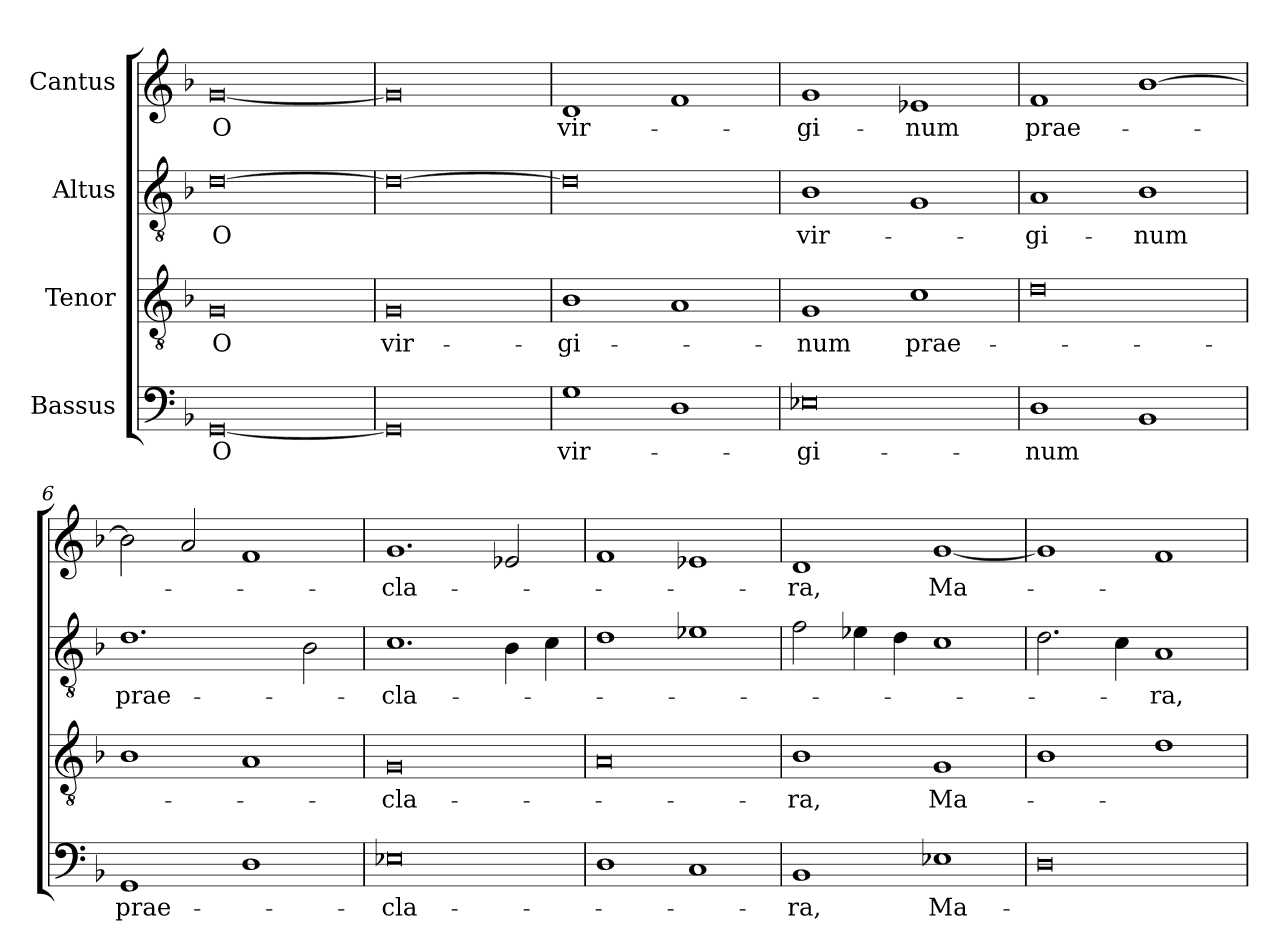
**kern	**text	**kern	**text	**kern	**text	**kern	**text
*part4	*part4	*part3	*part3	*part2	*part2	*part1	*part1
*staff4	*staff4	*staff3	*staff3	*staff2	*staff2	*staff1	*staff1
*I"Bassus	*	*I"Tenor	*	*I"Altus	*	*I"Cantus	*
*clefF4	*	*clefGv2	*	*clefGv2	*	*clefG2	*
*k[b-]	*	*k[b-]	*	*k[b-]	*	*k[b-]	*
*F:	*	*F:	*	*F:	*	*F:	*
=1	=1	=1	=1	=1	=1	=1	=1
[0GG/	O	0G/	O	[0d\	O	[0g/	O
=2	=2	=2	=2	=2	=2	=2	=2
0GG/]	.	0G/	vir-	0d\_	.	0g/]	.
=3	=3	=3	=3	=3	=3	=3	=3
1G\	vir-	1B-\	-gi-	0d\]	.	1d/	vir-
1D\	.	1A/	.	.	.	1f/	.
=4	=4	=4	=4	=4	=4	=4	=4
0E-X\	-gi-	1G/	-num	1B-\	vir-	1g/	-gi-
.	.	1c\	prae-	1G/	.	1e-X/	-num
=5	=5	=5	=5	=5	=5	=5	=5
1D\	-num	0d\	.	1A/	-gi-	1f/	prae-
1BB-/	.	.	.	1B-\	-num	[1b-\	.
=6	=6	=6	=6	=6	=6	=6	=6
1GG/	prae-	1B-\	.	1.d\	prae-	2b-\]	.
.	.	.	.	.	.	2a/	.
1D\	.	1A/	.	.	.	1f/	.
.	.	.	.	2B-\	.	.	.
=7	=7	=7	=7	=7	=7	=7	=7
0E-X\	-cla-	0G/	-cla-	1.c\	-cla-	1.g/	-cla-
.	.	.	.	4B-\	.	2e-X/	.
.	.	.	.	4c\	.	.	.
=8	=8	=8	=8	=8	=8	=8	=8
1D\	.	0A/	.	1d\	.	1f/	.
1C/	.	.	.	1e-X\	.	1e-X/	.
!!LO:LB:g=z
=9	=9	=9	=9	=9	=9	=9	=9
1BB-/	-ra,	1B-\	-ra,	2f\	.	1d/	-ra,
.	.	.	.	4e-X\	.	.	.
.	.	.	.	4d\	.	.	.
1E-X\	Ma-	1G/	Ma-	1c\	.	[1g/	Ma-
=10	=10	=10	=10	=10	=10	=10	=10
0D\	.	1B-\	.	2.d\	.	1g/]	.
.	.	.	.	4c\	.	.	.
.	.	1d\	.	1A/	-ra,	1f/	.
=	=	=	=	=	=	=	=
*-	*-	*-	*-	*-	*-	*-	*-
